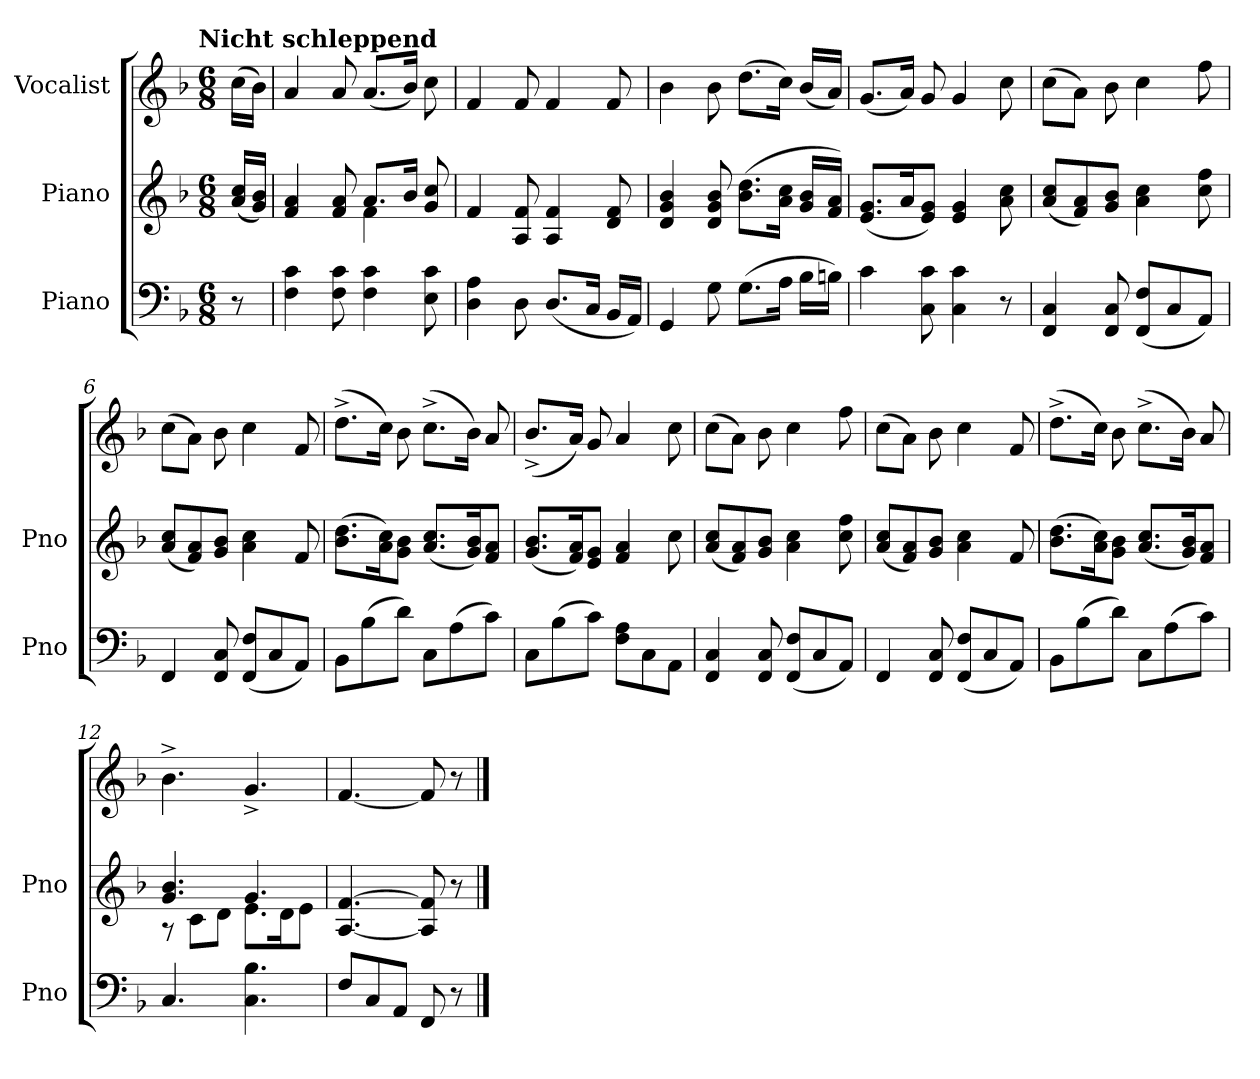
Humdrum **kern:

**kern	**kern	**kern
*part3	*part2	*part1
*staff3	*staff2	*staff1
*I"Piano	*I"Piano	*I"Vocalist
*I'Pno	*I'Pno	*
*clefF4	*clefG2	*clefG2
*k[b-]	*k[b-]	*k[b-]
*F:	*F:	*F:
!!LO:TX:omd:t=Nicht schleppend
*M6/8	*M6/8	*M6/8
*MM88	*MM88	*MM88
=	=	=
8r	(16a 16ccLL	(16ccLL
.	16g 16b-JJ)	16b-JJ)
=1	=1	=1
*	*^	*
4F 4c	4f 4a	4.ryy	4a
8F 8c	8f 8a	.	8a
4F 4c	8.aL	4f	(8.aL
.	16b-Jk	.	16b-Jk)
8E 8c	8g 8cc	8ryy	8cc
*	*v	*v	*
=2	=2	=2
4D 4A	4f	4f
8D	8A 8f	8f
(8.DL	4A 4f	4f
16CJk	.	.
16BB-LL	8d 8f	8f
16AAJJ)	.	.
=3	=3	=3
4GG	4d 4g 4b-	4b-
8G	8d 8g 8b-	8b-
(8.GL	(8.b- 8.ddL	(8.ddL
16AJk	16a 16ccJk	16ccJk)
16B-LL	16g 16b-LL	(16b-LL
16BnJJ)	16f 16aJJ)	16aJJ)
=4	=4	=4
4c	(8.e 8.gL	(8.gL
.	16aK	16aJk)
8C 8c	8e 8gJ)	8g
4C 4c	4e 4g	4g
8r	8a 8cc	8cc
=5	=5	=5
4FF 4C	(8a 8ccL	(8ccL
.	8f 8a)	8aJ)
8FF 8C	8g 8b-J	8b-
(8FF 8FL	4a 4cc	4cc
8C	.	.
8AAJ)	8cc 8ff	8ff
=6	=6	=6
4FF	(8a 8ccL	(8ccL
.	8f 8a)	8aJ)
8FF 8C	8g 8b-J	8b-
(8FF 8FL	4a 4cc	4cc
8C	.	.
8AAJ)	8f	8f
=7	=7	=7
8BB-L	(8.b- 8.ddL	(8.dd^L
(8B-	.	.
.	16a 16ccK)	16ccJk)
8dJ)	8g 8b-J	8b-
8CL	(8.a 8.ccL	(8.cc^L
(8A	.	.
.	16g 16b-K)	16b-Jk)
8cJ)	8f 8aJ	8a
=8	=8	=8
8CL	(8.g 8.b-L	(8.b-^L
(8B-	.	.
.	16f 16aK)	16aJk)
8cJ)	8e 8gJ	8g
8F 8AL	4f 4a	4a
8C	.	.
8AAJ	8cc	8cc
=9	=9	=9
4FF 4C	(8a 8ccL	(8ccL
.	8f 8a)	8aJ)
8FF 8C	8g 8b-J	8b-
(8FF 8FL	4a 4cc	4cc
8C	.	.
8AAJ)	8cc 8ff	8ff
=10	=10	=10
4FF	(8a 8ccL	(8ccL
.	8f 8a)	8aJ)
8FF 8C	8g 8b-J	8b-
(8FF 8FL	4a 4cc	4cc
8C	.	.
8AAJ)	8f	8f
=11	=11	=11
8BB-L	(8.b- 8.ddL	(8.dd^L
(8B-	.	.
.	16a 16ccK)	16ccJk)
8dJ)	8g 8b-J	8b-
8CL	(8.a 8.ccL	(8.cc^L
(8A	.	.
.	16g 16b-K)	16b-Jk)
8cJ)	8f 8aJ	8a
=12	=12	=12
*	*^	*
4.C	4.g 4.b-	8r	4.b-^
.	.	8cL	.
.	.	8dJ	.
4.C 4.B-	4.g	8.eL	4.g^
.	.	16dK	.
.	.	8eJ	.
*	*v	*v	*
=13	=13	=13
8FL	[4.A [4.f	[4.f
8C	.	.
8AAJ	.	.
8FF	8A] 8f]	8f]
8r	8r	8r
==	==	==
*-	*-	*-
